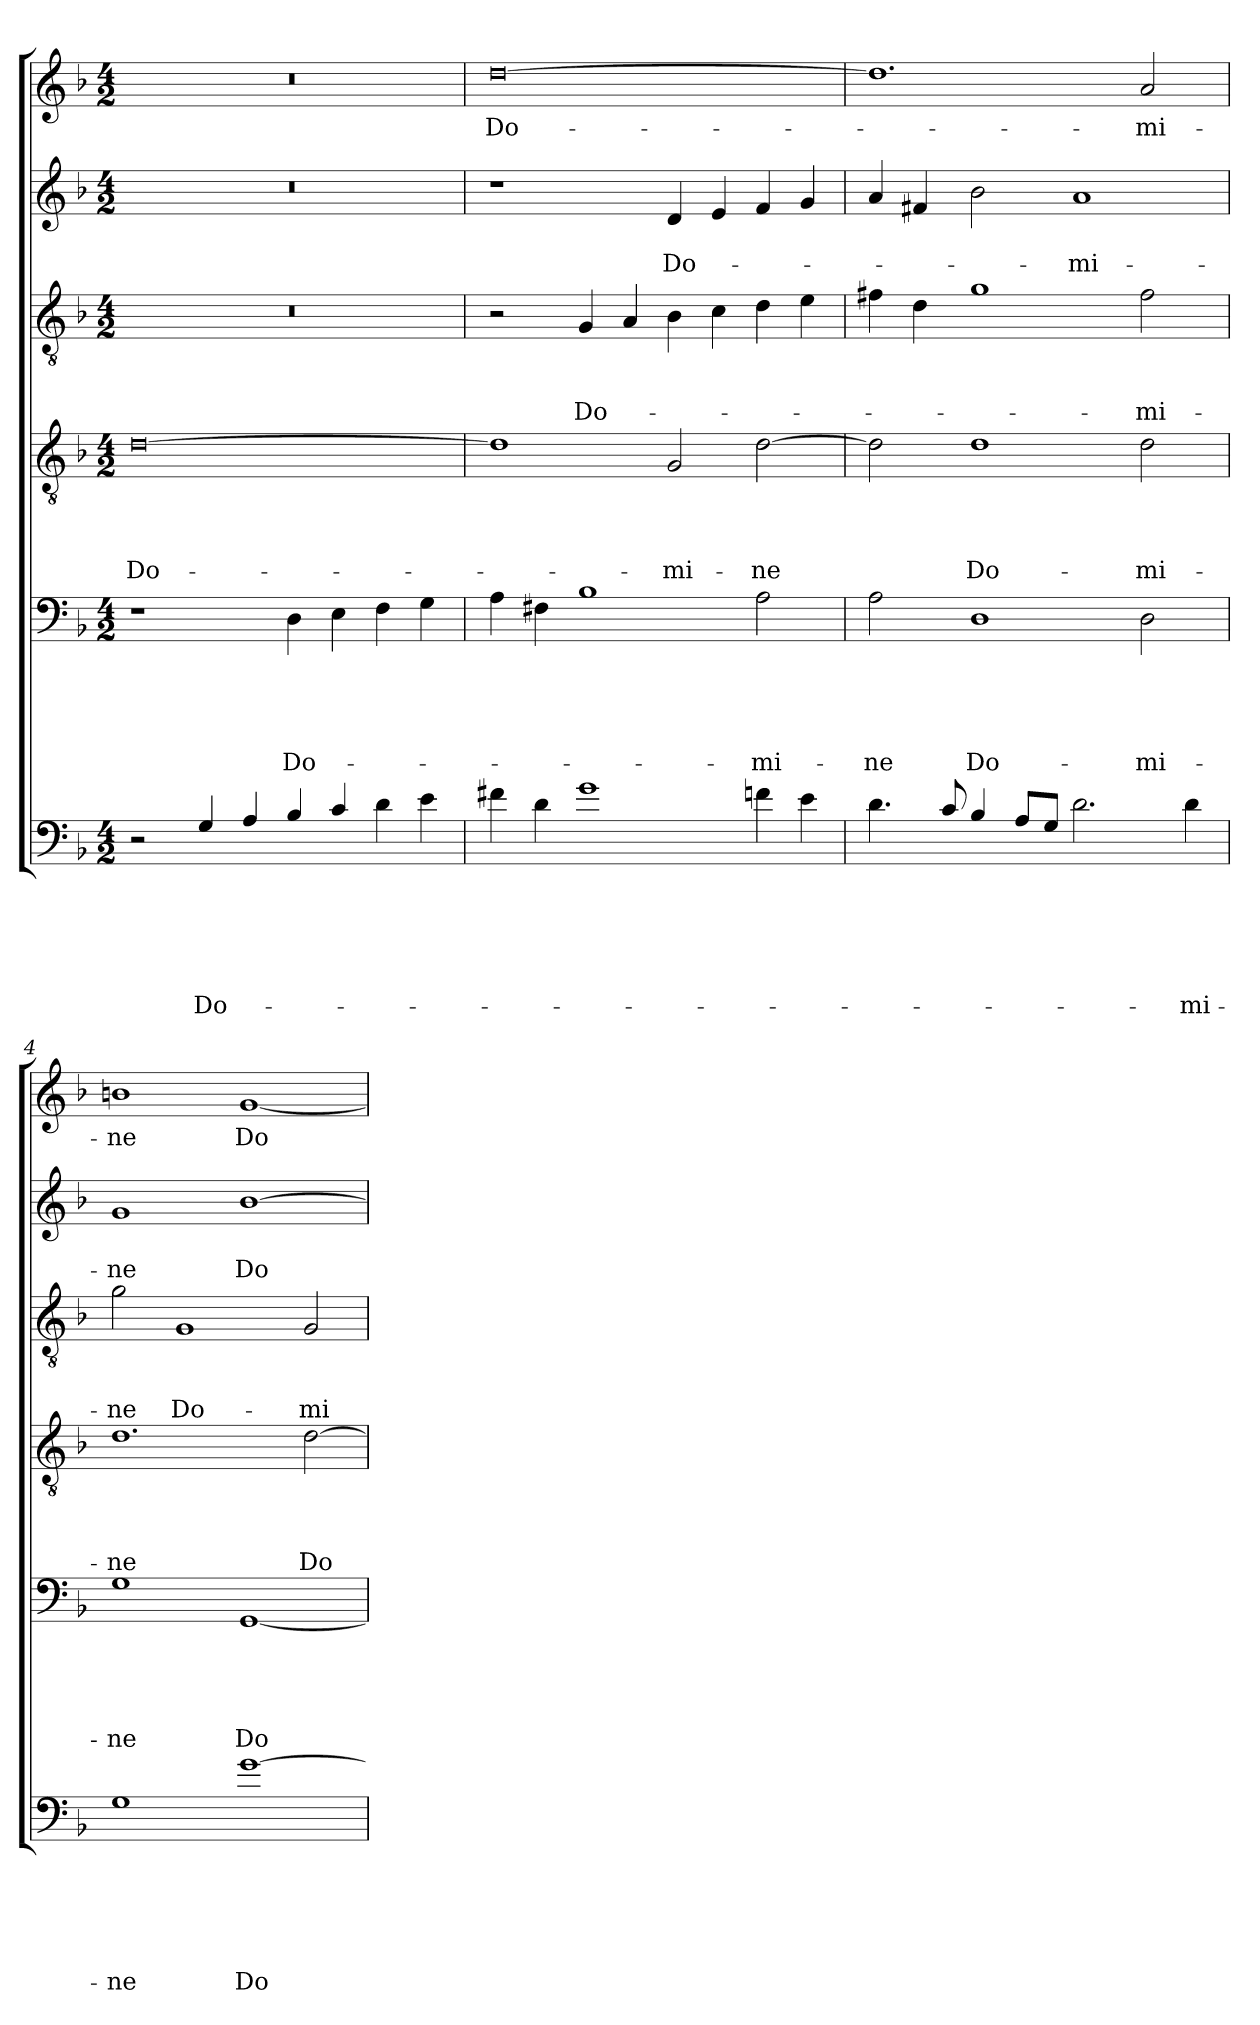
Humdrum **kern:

**kern	**text	**text	**text	**text	**text	**text	**kern	**text	**text	**text	**text	**text	**kern	**text	**text	**text	**text	**kern	**text	**text	**text	**kern	**text	**text	**kern	**text
*part6	*part6	*part6	*part6	*part6	*part6	*part6	*part5	*part5	*part5	*part5	*part5	*part5	*part4	*part4	*part4	*part4	*part4	*part3	*part3	*part3	*part3	*part2	*part2	*part2	*part1	*part1
*staff6	*staff6	*staff6	*staff6	*staff6	*staff6	*staff6	*staff5	*staff5	*staff5	*staff5	*staff5	*staff5	*staff4	*staff4	*staff4	*staff4	*staff4	*staff3	*staff3	*staff3	*staff3	*staff2	*staff2	*staff2	*staff1	*staff1
*clefF4	*	*	*	*	*	*	*clefF4	*	*	*	*	*	*clefGv2	*	*	*	*	*clefGv2	*	*	*	*clefG2	*	*	*clefG2	*
*ITrd8c14	*	*	*	*	*	*	*	*	*	*	*	*	*	*	*	*	*	*	*	*	*	*	*	*	*	*
*k[b-]	*	*	*	*	*	*	*k[b-]	*	*	*	*	*	*k[b-]	*	*	*	*	*k[b-]	*	*	*	*k[b-]	*	*	*k[b-]	*
*F:	*	*	*	*	*	*	*F:	*	*	*	*	*	*F:	*	*	*	*	*F:	*	*	*	*F:	*	*	*F:	*
*M4/2	*	*	*	*	*	*	*M4/2	*	*	*	*	*	*M4/2	*	*	*	*	*M4/2	*	*	*	*M4/2	*	*	*M4/2	*
=1	=1	=1	=1	=1	=1	=1	=1	=1	=1	=1	=1	=1	=1	=1	=1	=1	=1	=1	=1	=1	=1	=1	=1	=1	=1	=1
!	!	!	!	!	!	!	!	!	!	!	!	!	!	!	!	!	!LO:LY:b	!	!	!	!	!	!	!	!	!
2r	.	.	.	.	.	.	1r	.	.	.	.	.	[0d	.	.	.	Do-	0r	.	.	.	0r	.	.	0r	.
!	!	!	!	!	!	!LO:LY:b	!	!	!	!	!	!	!	!	!	!	!	!	!	!	!	!	!	!	!	!
4GG/	.	.	.	.	.	Do-	.	.	.	.	.	.	.	.	.	.	.	.	.	.	.	.	.	.	.	.
4AA/	.	.	.	.	.	.	.	.	.	.	.	.	.	.	.	.	.	.	.	.	.	.	.	.	.	.
!	!	!	!	!	!	!	!	!	!	!	!	!LO:LY:b	!	!	!	!	!	!	!	!	!	!	!	!	!	!
4BB-/	.	.	.	.	.	.	4D\	.	.	.	.	Do-	.	.	.	.	.	.	.	.	.	.	.	.	.	.
4C/	.	.	.	.	.	.	4E\	.	.	.	.	.	.	.	.	.	.	.	.	.	.	.	.	.	.	.
4D\	.	.	.	.	.	.	4F\	.	.	.	.	.	.	.	.	.	.	.	.	.	.	.	.	.	.	.
4E\	.	.	.	.	.	.	4G\	.	.	.	.	.	.	.	.	.	.	.	.	.	.	.	.	.	.	.
=2	=2	=2	=2	=2	=2	=2	=2	=2	=2	=2	=2	=2	=2	=2	=2	=2	=2	=2	=2	=2	=2	=2	=2	=2	=2	=2
!	!	!	!	!	!	!	!	!	!	!	!	!	!	!	!	!	!	!	!	!	!	!	!	!	!	!LO:LY:b
4F#X\	.	.	.	.	.	.	4A\	.	.	.	.	.	1d]	.	.	.	.	2r	.	.	.	1r	.	.	[0dd	Do-
4D\	.	.	.	.	.	.	4F#\	.	.	.	.	.	.	.	.	.	.	.	.	.	.	.	.	.	.	.
!	!	!	!	!	!	!	!	!	!	!	!	!	!	!	!	!	!	!	!	!	!LO:LY:b	!	!	!	!	!
1G	.	.	.	.	.	.	1B-	.	.	.	.	.	.	.	.	.	.	4G/	.	.	Do-	.	.	.	.	.
.	.	.	.	.	.	.	.	.	.	.	.	.	.	.	.	.	.	4A/	.	.	.	.	.	.	.	.
!	!	!	!	!	!	!	!	!	!	!	!	!	!	!	!	!	!LO:LY:b	!	!	!	!	!	!	!LO:LY:b	!	!
.	.	.	.	.	.	.	.	.	.	.	.	.	2G/	.	.	.	-mi-	4B-\	.	.	.	4d/	.	Do-	.	.
.	.	.	.	.	.	.	.	.	.	.	.	.	.	.	.	.	.	4c\	.	.	.	4e/	.	.	.	.
!	!	!	!	!	!	!	!	!	!	!	!	!LO:LY:b	!	!	!	!	!LO:LY:b	!	!	!	!	!	!	!	!	!
4Fn\	.	.	.	.	.	.	2A\	.	.	.	.	-mi-	[2d\	.	.	.	-ne	4d\	.	.	.	4f/	.	.	.	.
4E\	.	.	.	.	.	.	.	.	.	.	.	.	.	.	.	.	.	4e\	.	.	.	4g/	.	.	.	.
=3	=3	=3	=3	=3	=3	=3	=3	=3	=3	=3	=3	=3	=3	=3	=3	=3	=3	=3	=3	=3	=3	=3	=3	=3	=3	=3
!	!	!	!	!	!	!	!	!	!	!	!	!LO:LY:b	!	!	!	!	!	!	!	!	!	!	!	!	!	!
4.D\	.	.	.	.	.	.	2A\	.	.	.	.	-ne	2d\]	.	.	.	.	4f#X\	.	.	.	4a/	.	.	1.dd]	.
.	.	.	.	.	.	.	.	.	.	.	.	.	.	.	.	.	.	4d\	.	.	.	4f#/	.	.	.	.
8C/	.	.	.	.	.	.	.	.	.	.	.	.	.	.	.	.	.	.	.	.	.	.	.	.	.	.
!	!	!	!	!	!	!	!	!	!	!	!	!LO:LY:b	!	!	!	!	!LO:LY:b	!	!	!	!	!	!	!	!	!
4BB-/	.	.	.	.	.	.	1D	.	.	.	.	Do-	1d	.	.	.	Do-	1g	.	.	.	2b-\	.	.	.	.
8AA/L	.	.	.	.	.	.	.	.	.	.	.	.	.	.	.	.	.	.	.	.	.	.	.	.	.	.
8GG/J	.	.	.	.	.	.	.	.	.	.	.	.	.	.	.	.	.	.	.	.	.	.	.	.	.	.
!	!	!	!	!	!	!	!	!	!	!	!	!	!	!	!	!	!	!	!	!	!	!	!	!LO:LY:b	!	!
2.D\	.	.	.	.	.	.	.	.	.	.	.	.	.	.	.	.	.	.	.	.	.	1a	.	-mi-	.	.
!	!	!	!	!	!	!	!	!	!	!	!	!LO:LY:b	!	!	!	!	!LO:LY:b	!	!	!	!LO:LY:b	!	!	!	!	!LO:LY:b
.	.	.	.	.	.	.	2D\	.	.	.	.	-mi-	2d\	.	.	.	-mi-	2f#\	.	.	-mi-	.	.	.	2a/	-mi-
!	!	!	!	!	!	!LO:LY:b	!	!	!	!	!	!	!	!	!	!	!	!	!	!	!	!	!	!	!	!
4D\	.	.	.	.	.	-mi-	.	.	.	.	.	.	.	.	.	.	.	.	.	.	.	.	.	.	.	.
=4	=4	=4	=4	=4	=4	=4	=4	=4	=4	=4	=4	=4	=4	=4	=4	=4	=4	=4	=4	=4	=4	=4	=4	=4	=4	=4
!	!	!	!	!	!	!LO:LY:b	!	!	!	!	!	!LO:LY:b	!	!	!	!	!LO:LY:b	!	!	!	!LO:LY:b	!	!	!LO:LY:b	!	!LO:LY:b
1GG	.	.	.	.	.	-ne	1G	.	.	.	.	-ne	1.d	.	.	.	-ne	2g\	.	.	-ne	1g	.	-ne	1bn	-ne
!	!	!	!	!	!	!	!	!	!	!	!	!	!	!	!	!	!	!	!	!	!LO:LY:b	!	!	!	!	!
.	.	.	.	.	.	.	.	.	.	.	.	.	.	.	.	.	.	1G	.	.	Do-	.	.	.	.	.
!	!	!	!	!	!	!LO:LY:b	!	!	!	!	!	!LO:LY:b	!	!	!	!	!	!	!	!	!	!	!	!LO:LY:b	!	!LO:LY:b
[1G	.	.	.	.	.	Do-	[1GG	.	.	.	.	Do-	.	.	.	.	.	.	.	.	.	[1b-	.	Do-	[1g	Do-
!	!	!	!	!	!	!	!	!	!	!	!	!	!	!	!	!	!LO:LY:b	!	!	!	!LO:LY:b	!	!	!	!	!
.	.	.	.	.	.	.	.	.	.	.	.	.	[2d\	.	.	.	Do-	2G/	.	.	-mi-	.	.	.	.	.
=	=	=	=	=	=	=	=	=	=	=	=	=	=	=	=	=	=	=	=	=	=	=	=	=	=	=
*-	*-	*-	*-	*-	*-	*-	*-	*-	*-	*-	*-	*-	*-	*-	*-	*-	*-	*-	*-	*-	*-	*-	*-	*-	*-	*-
